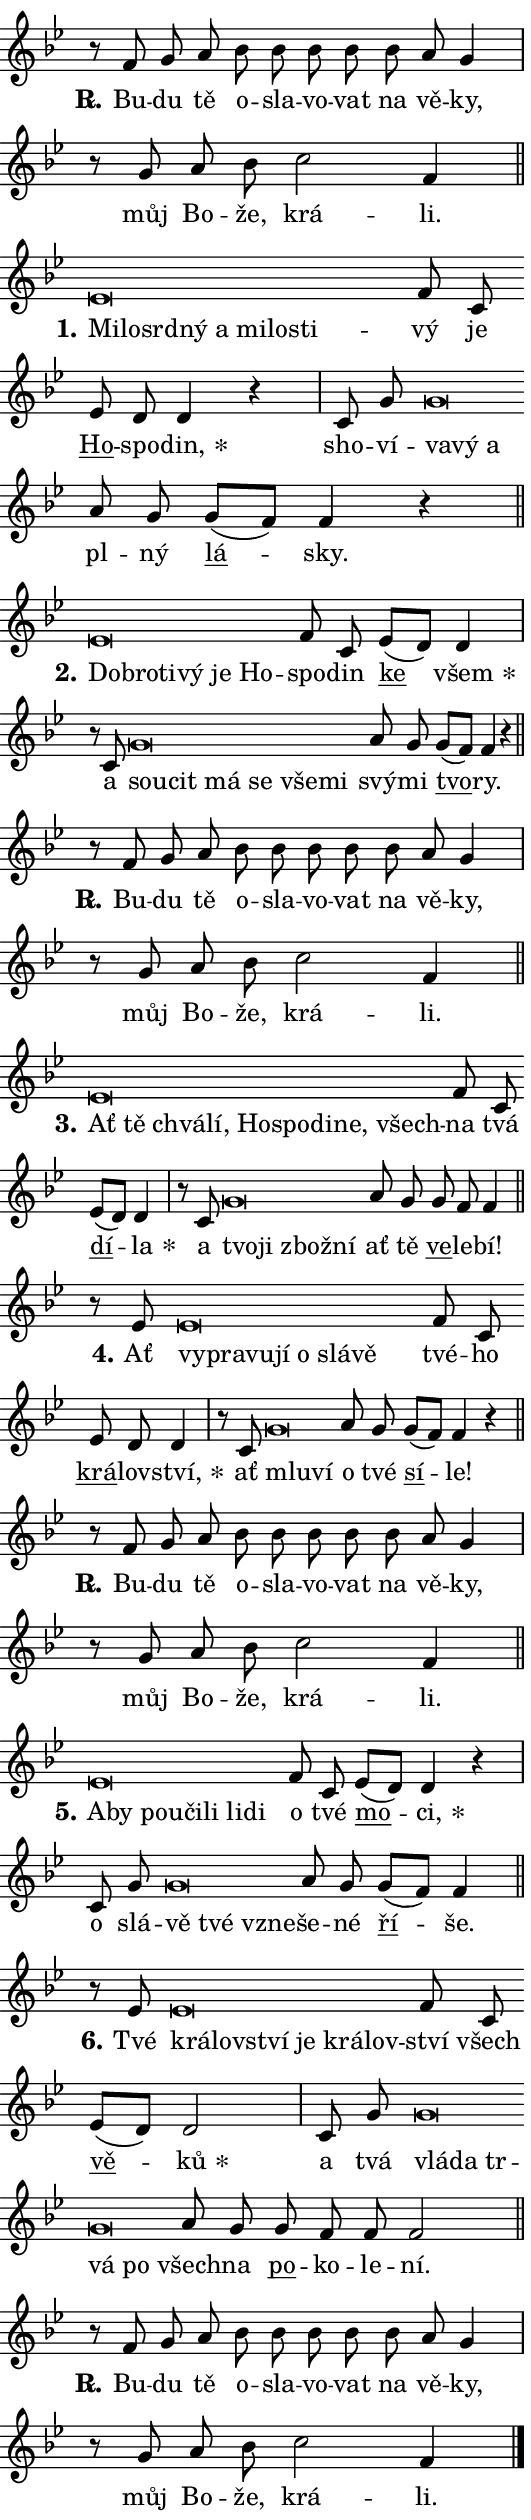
\version "2.24.0"
\header { tagline = "" }
\paper {
  indent = 0\cm
  top-margin = 0\cm
  right-margin = 0.13\cm % to fit lyric hyphens
  bottom-margin = 0\cm
  left-margin = 0\cm
  paper-width = 9\cm
  page-breaking = #ly:one-page-breaking
  system-system-spacing.basic-distance = #11
  score-system-spacing.basic-distance = #11
  ragged-last = ##f
}


%% Author: Thomas Morley
%% https://lists.gnu.org/archive/html/lilypond-user/2020-05/msg00002.html
#(define (line-position grob)
"Returns position of @var[grob} in current system:
   @code{'start}, if at first time-step
   @code{'end}, if at last time-step
   @code{'middle} otherwise
"
  (let* ((col (ly:item-get-column grob))
         (ln (ly:grob-object col 'left-neighbor))
         (rn (ly:grob-object col 'right-neighbor))
         (col-to-check-left (if (ly:grob? ln) ln col))
         (col-to-check-right (if (ly:grob? rn) rn col))
         (break-dir-left
           (and
             (ly:grob-property col-to-check-left 'non-musical #f)
             (ly:item-break-dir col-to-check-left)))
         (break-dir-right
           (and
             (ly:grob-property col-to-check-right 'non-musical #f)
             (ly:item-break-dir col-to-check-right))))
        (cond ((eqv? 1 break-dir-left) 'start)
              ((eqv? -1 break-dir-right) 'end)
              (else 'middle))))

#(define (tranparent-at-line-position vctor)
  (lambda (grob)
  "Relying on @code{line-position} select the relevant enry from @var{vctor}.
Used to determine transparency,"
    (case (line-position grob)
      ((end) (not (vector-ref vctor 0)))
      ((middle) (not (vector-ref vctor 1)))
      ((start) (not (vector-ref vctor 2))))))

noteHeadBreakVisibility =
#(define-music-function (break-visibility)(vector?)
"Makes @code{NoteHead}s transparent relying on @var{break-visibility}"
#{
  \override NoteHead.transparent =
    #(tranparent-at-line-position break-visibility)
#})

#(define delete-ledgers-for-transparent-note-heads
  (lambda (grob)
    "Reads whether a @code{NoteHead} is transparent.
If so this @code{NoteHead} is removed from @code{'note-heads} from
@var{grob}, which is supposed to be @code{LedgerLineSpanner}.
As a result ledgers are not printed for this @code{NoteHead}"
    (let* ((nhds-array (ly:grob-object grob 'note-heads))
           (nhds-list
             (if (ly:grob-array? nhds-array)
                 (ly:grob-array->list nhds-array)
                 '()))
           ;; Relies on the transparent-property being done before
           ;; Staff.LedgerLineSpanner.after-line-breaking is executed.
           ;; This is fragile ...
           (to-keep
             (remove
               (lambda (nhd)
                 (ly:grob-property nhd 'transparent #f))
               nhds-list)))
      ;; TODO find a better method to iterate over grob-arrays, similiar
      ;; to filter/remove etc for lists
      ;; For now rebuilt from scratch
      (set! (ly:grob-object grob 'note-heads)  '())
      (for-each
        (lambda (nhd)
          (ly:pointer-group-interface::add-grob grob 'note-heads nhd))
        to-keep))))

squashNotes = {
  \override NoteHead.X-extent = #'(-0.2 . 0.2)
  \override NoteHead.Y-extent = #'(-0.75 . 0)
  \override NoteHead.stencil =
    #(lambda (grob)
       (let ((pos (ly:grob-property grob 'staff-position)))
         (begin
           (if (< pos -7) (display "ERROR: Lower brevis then expected\n") (display ""))
           (if (<= pos -6) ly:text-interface::print ly:note-head::print))))
}
unSquashNotes = {
  \revert NoteHead.X-extent
  \revert NoteHead.Y-extent
  \revert NoteHead.stencil
}

hideNotes = \noteHeadBreakVisibility #begin-of-line-visible
unHideNotes = \noteHeadBreakVisibility #all-visible

% work-around for resetting accidentals
% https://lilypond.org/doc/v2.23/Documentation/notation/displaying-rhythms#unmetered-music
cadenzaMeasure = {
  \cadenzaOff
  \partial 1024 s1024
  \cadenzaOn
}

#(define-markup-command (accent layout props text) (markup?)
  "Underline accented syllable"
  (interpret-markup layout props
    #{\markup \override #'(offset . 4.3) \underline { #text }#}))

responsum = \markup \concat {
  "R" \hspace #-1.05 \path #0.1 #'((moveto 0 0.07) (lineto 0.9 0.8)) \hspace #0.05 "."
}

spaceSize = #0.6828661417322834 % exact space size for TeX Gyre Schola

\layout {
  \context {
    \Staff
    \remove "Time_signature_engraver"
    \override LedgerLineSpanner.after-line-breaking = #delete-ledgers-for-transparent-note-heads
  }
  \context {
    \Lyrics {
      \override LyricSpace.minimum-distance = \spaceSize
      \override LyricText.font-name = #"TeX Gyre Schola"
      \override LyricText.font-size = 1
      \override StanzaNumber.font-name = #"TeX Gyre Schola Bold"
      \override StanzaNumber.font-size = 1
    }
  }
  \context {
    \Score 
    \override NoteHead.text =
      #(lambda (grob) 
        (let ((pos (ly:grob-property grob 'staff-position)))
          #{\markup {
            \combine
              \halign #-0.55 \raise #(if (= pos -6) 0 0.5) \override #'(thickness . 2) \draw-line #'(3.2 . 0)
              \musicglyph "noteheads.sM1"
          }#}))
  }
}

% magnetic-lyrics.ily
%
%   written by
%     Jean Abou Samra <jean@abou-samra.fr>
%     Werner Lemberg <wl@gnu.org>
%
%   adapted by
%     Jiri Hon <jiri.hon@gmail.com>
%
% Version 2022-Apr-15

% https://www.mail-archive.com/lilypond-user@gnu.org/msg149350.html

#(define (Left_hyphen_pointer_engraver context)
   "Collect syllable-hyphen-syllable occurrences in lyrics and store
them in properties.  This engraver only looks to the left.  For
example, if the lyrics input is @code{foo -- bar}, it does the
following.

@itemize @bullet
@item
Set the @code{text} property of the @code{LyricHyphen} grob between
@q{foo} and @q{bar} to @code{foo}.

@item
Set the @code{left-hyphen} property of the @code{LyricText} grob with
text @q{foo} to the @code{LyricHyphen} grob between @q{foo} and
@q{bar}.
@end itemize

Use this auxiliary engraver in combination with the
@code{lyric-@/text::@/apply-@/magnetic-@/offset!} hook."
   (let ((hyphen #f)
         (text #f))
     (make-engraver
      (acknowledgers
       ((lyric-syllable-interface engraver grob source-engraver)
        (set! text grob)))
      (end-acknowledgers
       ((lyric-hyphen-interface engraver grob source-engraver)
        ;(when (not (grob::has-interface grob 'lyric-space-interface))
          (set! hyphen grob)));)
      ((stop-translation-timestep engraver)
       (when (and text hyphen)
         (ly:grob-set-object! text 'left-hyphen hyphen))
       (set! text #f)
       (set! hyphen #f)))))

#(define (lyric-text::apply-magnetic-offset! grob)
   "If the space between two syllables is less than the value in
property @code{LyricText@/.details@/.squash-threshold}, move the right
syllable to the left so that it gets concatenated with the left
syllable.

Use this function as a hook for
@code{LyricText@/.after-@/line-@/breaking} if the
@code{Left_@/hyphen_@/pointer_@/engraver} is active."
   (let ((hyphen (ly:grob-object grob 'left-hyphen #f)))
     (when hyphen
       (let ((left-text (ly:spanner-bound hyphen LEFT)))
         (when (grob::has-interface left-text 'lyric-syllable-interface)
           (let* ((common (ly:grob-common-refpoint grob left-text X))
                  (this-x-ext (ly:grob-extent grob common X))
                  (left-x-ext
                   (begin
                     ;; Trigger magnetism for left-text.
                     (ly:grob-property left-text 'after-line-breaking)
                     (ly:grob-extent left-text common X)))
                  ;; `delta` is the gap width between two syllables.
                  (delta (- (interval-start this-x-ext)
                            (interval-end left-x-ext)))
                  (details (ly:grob-property grob 'details))
                  (threshold (assoc-get 'squash-threshold details 0.2)))
             (when (< delta threshold)
               (let* (;; We have to manipulate the input text so that
                      ;; ligatures crossing syllable boundaries are not
                      ;; disabled.  For languages based on the Latin
                      ;; script this is essentially a beautification.
                      ;; However, for non-Western scripts it can be a
                      ;; necessity.
                      (lt (ly:grob-property left-text 'text))
                      (rt (ly:grob-property grob 'text))
                      (is-space (grob::has-interface hyphen 'lyric-space-interface))
                      (space (if is-space " " ""))
                      (extra-delta (if is-space spaceSize 0))
                      ;; Append new syllable.
                      (ltrt-space (if (and (string? lt) (string? rt))
                                (string-append lt space rt)
                                (make-concat-markup (list lt space rt))))
                      ;; Right-align `ltrt` to the right side.
                      (ltrt-space-markup (grob-interpret-markup
                               grob
                               (make-translate-markup
                                (cons (interval-length this-x-ext) 0)
                                (make-right-align-markup ltrt-space)))))
                 (begin
                   ;; Don't print `left-text`.
                   (ly:grob-set-property! left-text 'stencil #f)
                   ;; Set text and stencil (which holds all collected
                   ;; syllables so far) and shift it to the left.
                   (ly:grob-set-property! grob 'text ltrt-space)
                   (ly:grob-set-property! grob 'stencil ltrt-space-markup)
                   (ly:grob-translate-axis! grob (- (- delta extra-delta)) X))))))))))


#(define (lyric-hyphen::displace-bounds-first grob)
   ;; Make very sure this callback isn't triggered too early.
   (let ((left (ly:spanner-bound grob LEFT))
         (right (ly:spanner-bound grob RIGHT)))
     (ly:grob-property left 'after-line-breaking)
     (ly:grob-property right 'after-line-breaking)
     (ly:lyric-hyphen::print grob)))

squashThreshold = #0.4

\layout {
  \context {
    \Lyrics
    \consists #Left_hyphen_pointer_engraver
    \override LyricText.after-line-breaking =
      #lyric-text::apply-magnetic-offset!
    \override LyricHyphen.stencil = #lyric-hyphen::displace-bounds-first
    \override LyricText.details.squash-threshold = \squashThreshold
    \override LyricHyphen.minimum-distance = 0
    \override LyricHyphen.minimum-length = \squashThreshold
  }
}

squashText = \override LyricText.details.squash-threshold = 9999
unSquashText = \override LyricText.details.squash-threshold = \squashThreshold

leftText = \override LyricText.self-alignment-X = #LEFT
unLeftText = \revert LyricText.self-alignment-X

starOffset = #(lambda (grob) 
                (let ((x_offset (ly:self-alignment-interface::aligned-on-x-parent grob)))
                  (if (= x_offset 0) 0 (+ x_offset 1.2))))

star = #(define-music-function (syllable)(string?)
"Append star separator at the end of a syllable"
#{
  \once \override LyricText.X-offset = #starOffset
  \lyricmode { \markup {
    #syllable
    \override #'((font-name . "TeX Gyre Schola Bold")) \hspace #0.2 \lower #0.65 \larger "*"
  } }
#})

starAccent = #(define-music-function (syllable)(string?)
"Append star separator at the end of a syllable and make accent"
#{
  \once \override LyricText.X-offset = #starOffset
  \lyricmode { \markup {
    \accent #syllable
    \override #'((font-name . "TeX Gyre Schola Bold")) \hspace #0.2 \lower #0.65 \larger "*"
  } }
#})

breath = #(define-music-function (syllable)(string?)
"Append breathing indicator at the end of a syllable"
#{
  \lyricmode { \markup { #syllable "+" } }
#})

optionalBreath = #(define-music-function (syllable)(string?)
"Append optional breathing indicator at the end of a syllable"
#{
  \lyricmode { \markup { #syllable "(+)" } }
#})


\score {
    <<
        \new Voice = "melody" { \cadenzaOn \key bes \major \relative { r8 f' g a bes bes bes bes \bar "" bes a g4 \cadenzaMeasure \bar "|" r8 g a bes \bar "" c2 f,4 \cadenzaMeasure \bar "||" \break } }
        \new Lyrics \lyricsto "melody" { \lyricmode { \set stanza = \responsum
Bu -- du tě o -- sla -- vo -- vat na vě -- ky, můj Bo -- že, krá -- li. } }
    >>
    \layout {}
}

\score {
    <<
        \new Voice = "melody" { \cadenzaOn \key bes \major \relative { \squashNotes es'\breve*1/16 \hideNotes \breve*1/16 \bar "" \breve*1/16 \bar "" \breve*1/16 \bar "" \breve*1/16 \bar "" \breve*1/16 \bar "" \breve*1/16 \breve*1/16 \bar "" \unHideNotes \unSquashNotes f8 c \bar "" es d d4 r \cadenzaMeasure \bar "|" c8 g' \bar "" \squashNotes g\breve*1/16 \hideNotes \breve*1/16 \breve*1/16 \bar "" \unHideNotes \unSquashNotes a8 g \bar "" g[( f)] f4 r \cadenzaMeasure \bar "||" \break } }
        \new Lyrics \lyricsto "melody" { \lyricmode { \set stanza = "1."
\leftText Mi -- \squashText lo -- srd -- ný a mi -- lo -- sti -- \unLeftText \unSquashText vý je \markup \accent Ho -- spo -- \star din, sho -- ví -- \leftText va -- \squashText vý a \unLeftText \unSquashText pl -- ný \markup \accent lá -- sky. } }
    >>
    \layout {}
}

\score {
    <<
        \new Voice = "melody" { \cadenzaOn \key bes \major \relative { \squashNotes es'\breve*1/16 \hideNotes \breve*1/16 \bar "" \breve*1/16 \bar "" \breve*1/16 \bar "" \breve*1/16 \breve*1/16 \bar "" \unHideNotes \unSquashNotes f8 c \bar "" es[( d)] d4 \cadenzaMeasure \bar "|" r8 c8 \squashNotes g'\breve*1/16 \hideNotes \breve*1/16 \bar "" \breve*1/16 \bar "" \breve*1/16 \bar "" \breve*1/16 \breve*1/16 \bar "" \unHideNotes \unSquashNotes a8 g \bar "" g[( f)] f4 r \cadenzaMeasure \bar "||" \break } }
        \new Lyrics \lyricsto "melody" { \lyricmode { \set stanza = "2."
\leftText Dob -- \squashText ro -- ti -- vý je Ho -- \unLeftText \unSquashText spo -- din \markup \accent ke \star všem a \leftText sou -- \squashText cit má se vše -- mi \unLeftText \unSquashText svý -- mi \markup \accent tvo -- ry. } }
    >>
    \layout {}
}

\score {
    <<
        \new Voice = "melody" { \cadenzaOn \key bes \major \relative { r8 f' g a bes bes bes bes \bar "" bes a g4 \cadenzaMeasure \bar "|" r8 g a bes \bar "" c2 f,4 \cadenzaMeasure \bar "||" \break } }
        \new Lyrics \lyricsto "melody" { \lyricmode { \set stanza = \responsum
Bu -- du tě o -- sla -- vo -- vat na vě -- ky, můj Bo -- že, krá -- li. } }
    >>
    \layout {}
}

\score {
    <<
        \new Voice = "melody" { \cadenzaOn \key bes \major \relative { \squashNotes es'\breve*1/16 \hideNotes \breve*1/16 \bar "" \breve*1/16 \bar "" \breve*1/16 \bar "" \breve*1/16 \bar "" \breve*1/16 \bar "" \breve*1/16 \bar "" \breve*1/16 \breve*1/16 \bar "" \unHideNotes \unSquashNotes f8 c \bar "" es[( d)] d4 \cadenzaMeasure \bar "|" r8 c8 \squashNotes g'\breve*1/16 \hideNotes \breve*1/16 \bar "" \breve*1/16 \breve*1/16 \bar "" \unHideNotes \unSquashNotes a8 g \bar "" g f f4 \cadenzaMeasure \bar "||" \break } }
        \new Lyrics \lyricsto "melody" { \lyricmode { \set stanza = "3."
\leftText Ať \squashText tě chvá -- lí, Ho -- spo -- di -- ne, všech -- \unLeftText \unSquashText na tvá \markup \accent dí -- \star la a \leftText tvo -- \squashText ji zbož -- ní \unLeftText \unSquashText ať tě \markup \accent ve -- le -- bí! } }
    >>
    \layout {}
}

\score {
    <<
        \new Voice = "melody" { \cadenzaOn \key bes \major \relative { r8 es'8 \squashNotes es\breve*1/16 \hideNotes \breve*1/16 \bar "" \breve*1/16 \bar "" \breve*1/16 \bar "" \breve*1/16 \bar "" \breve*1/16 \breve*1/16 \bar "" \unHideNotes \unSquashNotes f8 c \bar "" es d d4 \cadenzaMeasure \bar "|" r8 c8 \squashNotes g'\breve*1/16 \hideNotes \breve*1/16 \bar "" \unHideNotes \unSquashNotes a8 g \bar "" g[( f)] f4 r \cadenzaMeasure \bar "||" \break } }
        \new Lyrics \lyricsto "melody" { \lyricmode { \set stanza = "4."
Ať \leftText vy -- \squashText pra -- vu -- jí o slá -- vě \unLeftText \unSquashText tvé -- ho \markup \accent krá -- lov -- \star ství, ať \leftText mlu -- \squashText ví \unLeftText \unSquashText o tvé \markup \accent sí -- le! } }
    >>
    \layout {}
}

\score {
    <<
        \new Voice = "melody" { \cadenzaOn \key bes \major \relative { r8 f' g a bes bes bes bes \bar "" bes a g4 \cadenzaMeasure \bar "|" r8 g a bes \bar "" c2 f,4 \cadenzaMeasure \bar "||" \break } }
        \new Lyrics \lyricsto "melody" { \lyricmode { \set stanza = \responsum
Bu -- du tě o -- sla -- vo -- vat na vě -- ky, můj Bo -- že, krá -- li. } }
    >>
    \layout {}
}

\score {
    <<
        \new Voice = "melody" { \cadenzaOn \key bes \major \relative { \squashNotes es'\breve*1/16 \hideNotes \breve*1/16 \bar "" \breve*1/16 \bar "" \breve*1/16 \bar "" \breve*1/16 \bar "" \breve*1/16 \bar "" \breve*1/16 \breve*1/16 \bar "" \unHideNotes \unSquashNotes f8 c \bar "" es[( d)] d4 r \cadenzaMeasure \bar "|" c8 g' \bar "" \squashNotes g\breve*1/16 \hideNotes \breve*1/16 \breve*1/16 \bar "" \unHideNotes \unSquashNotes a8 g \bar "" g[( f)] f4 \cadenzaMeasure \bar "||" \break } }
        \new Lyrics \lyricsto "melody" { \lyricmode { \set stanza = "5."
\leftText A -- \squashText by po -- u -- či -- li li -- di \unLeftText \unSquashText o tvé \markup \accent mo -- \star ci, o slá -- \leftText vě \squashText tvé vzne -- \unLeftText \unSquashText še -- né \markup \accent ří -- še. } }
    >>
    \layout {}
}

\score {
    <<
        \new Voice = "melody" { \cadenzaOn \key bes \major \relative { r8 es'8 \squashNotes es\breve*1/16 \hideNotes \breve*1/16 \bar "" \breve*1/16 \bar "" \breve*1/16 \bar "" \breve*1/16 \breve*1/16 \bar "" \unHideNotes \unSquashNotes f8 c \bar "" es[( d)] d2 \cadenzaMeasure \bar "|" c8 g' \bar "" \squashNotes g\breve*1/16 \hideNotes \breve*1/16 \bar "" \breve*1/16 \bar "" \breve*1/16 \breve*1/16 \bar "" \unHideNotes \unSquashNotes a8 g \bar "" g f f f2 \cadenzaMeasure \bar "||" \break } }
        \new Lyrics \lyricsto "melody" { \lyricmode { \set stanza = "6."
Tvé \leftText krá -- \squashText lov -- ství je krá -- lov -- \unLeftText \unSquashText ství všech \markup \accent vě -- \star ků a tvá \leftText vlá -- \squashText da tr -- vá po \unLeftText \unSquashText všech -- na \markup \accent po -- ko -- le -- ní. } }
    >>
    \layout {}
}

\score {
    <<
        \new Voice = "melody" { \cadenzaOn \key bes \major \relative { r8 f' g a bes bes bes bes \bar "" bes a g4 \cadenzaMeasure \bar "|" r8 g a bes \bar "" c2 f,4 \cadenzaMeasure \bar "||" \break } \bar "|." }
        \new Lyrics \lyricsto "melody" { \lyricmode { \set stanza = \responsum
Bu -- du tě o -- sla -- vo -- vat na vě -- ky, můj Bo -- že, krá -- li. } }
    >>
    \layout {}
}
